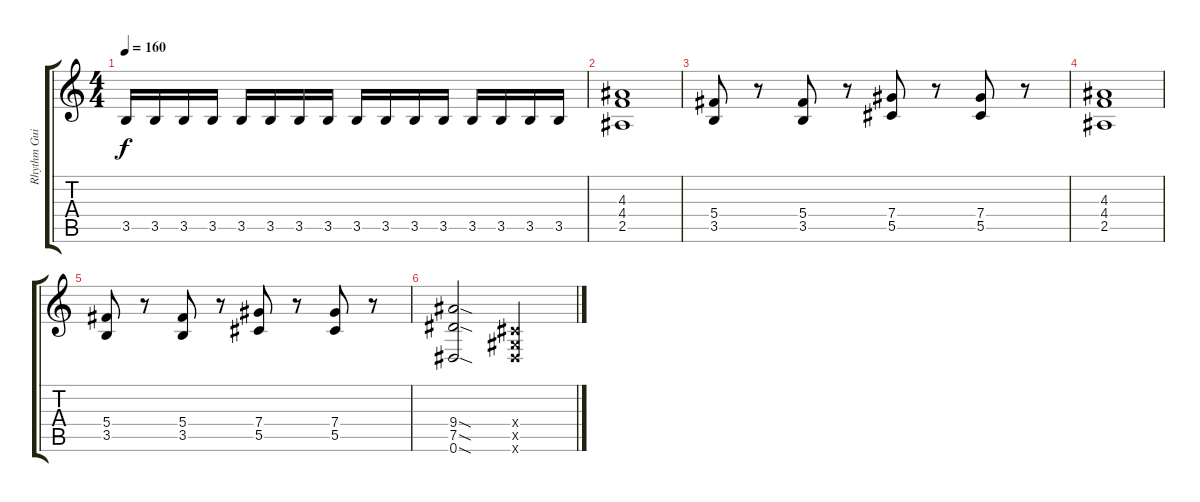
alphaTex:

\track ("Rhythm Guitar" "Rhythm Gui") {instrument electricguitarmuted}
\staff {score tabs}
\tuning (Eb4 Bb3 Gb3 Db3 Ab2 Eb2) {hide}
\ts (4 4)
\tempo 160
\clef g2
\ks c
3.5.16{dy f} 3.5.16 3.5.16 3.5.16 3.5.16 3.5.16 3.5.16 3.5.16 3.5.16 3.5.16 3.5.16 3.5.16 3.5.16 3.5.16 3.5.16 3.5.16 |
(4.3 4.4 2.5).1 |
(5.4 3.5).8 r.8 (5.4 3.5).8 r.8 (7.4 5.5).8 r.8 (7.4 5.5).8 r.8 |
(4.3 4.4 2.5).1 |
(5.4 3.5).8 r.8 (5.4 3.5).8 r.8 (7.4 5.5).8 r.8 (7.4 5.5).8 r.8 |
(9.4{sod} 7.5{sod} 0.6{sod}).2 (0.4{x} 0.5{x} 0.6{x}).2
